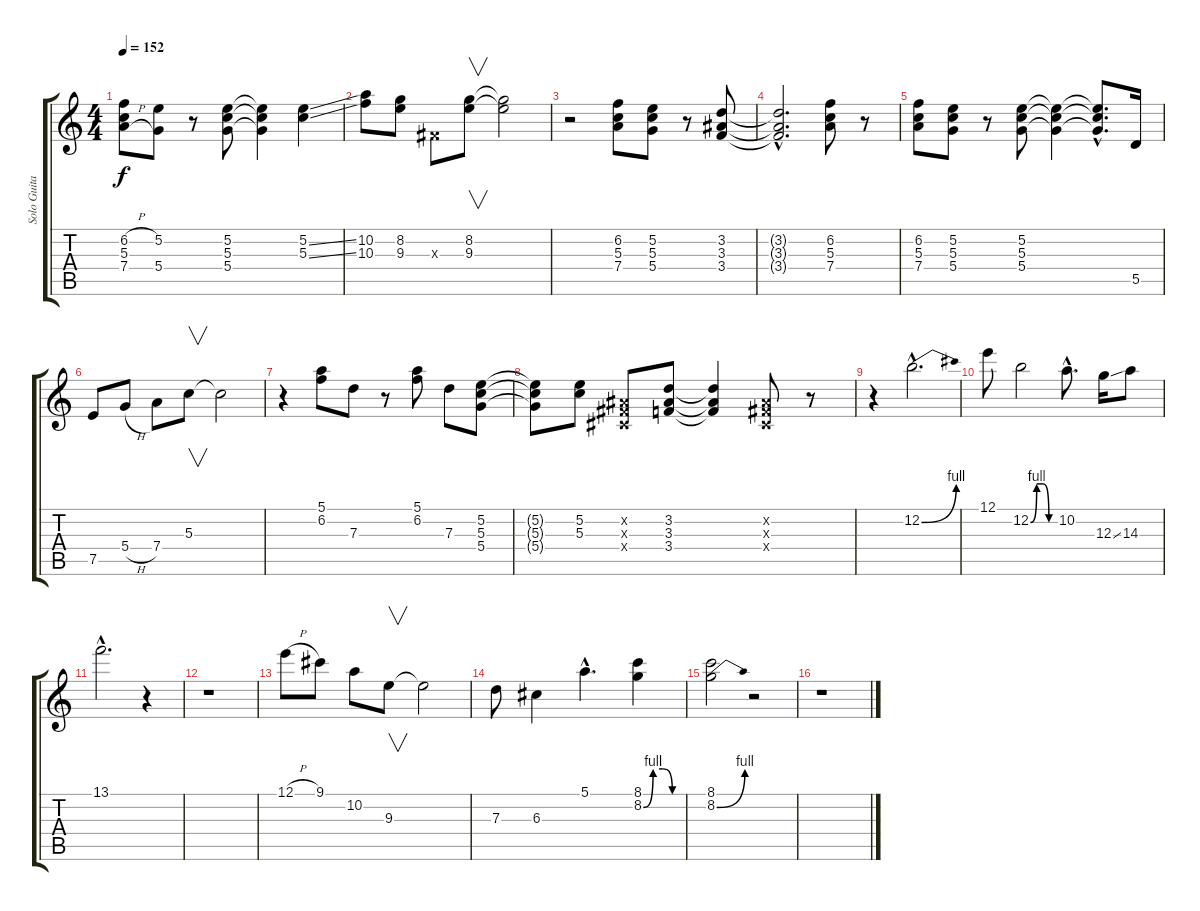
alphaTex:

\track ("Solo Guitar" "Solo Guita") {instrument electricguitarclean}
\staff {score tabs}
\tuning (E4 B3 G3 D3 A2 E2) {hide}
\ts (4 4)
\tempo 152
\clef g2
\ks c
(6.2{h} 5.3 7.4{h}).8{dy f} (5.2 5.4).8 r.8 (5.2 5.3 5.4).8 (5.2{t} 5.3{t} 5.4{t}).4 (5.2{ss} 5.3{ss}).4 |
(10.2 10.3).8 (8.2 9.3).8 -1.3{x}.8 (8.2 9.3).8{v} (8.2{t} 9.3{t}).2 |
r.2 (6.2 5.3 7.4).8 (5.2 5.3 5.4).8 r.8 (3.2 3.3 3.4).8 |
(3.2{hac t} 3.3{hac t} 3.4{hac t}).2{d} (6.2 5.3 7.4).8 r.8 |
(6.2 5.3 7.4).8 (5.2 5.3 5.4).8 r.8 (5.2 5.3 5.4).8 (5.2{t} 5.3{t} 5.4{t}).4 (5.2{hac t} 5.3{hac t} 5.4{hac t}).8{d} 5.5.16 |
7.5.8 5.4{h}.8 7.4.8 5.3.8{v} 5.3{t}.2 |
r.4 (5.1 6.2).8 7.3.8 r.8 (5.1 6.2).8 7.3.8 (5.2 5.3 5.4).8 |
(5.2{t} 5.3{t} 5.4{t}).8 (5.2 5.3).8 (-1.2{x} -1.3{x} -1.4{x}).8 (3.2 3.3 3.4).8 (3.2{t} 3.3{t} 3.4{t}).4 (-1.2{x} -1.3{x} -1.4{x}).8 r.8 |
r.4 12.2{be (bend 0 0 60 4) hac}.2{d} |
12.1.8 12.2{be (custom 0 0 15 4 30 4 45 0 60 0)}.2 10.2{hac}.8{d} 12.3{ss}.16 14.3.8 |
13.1{hac}.2{d} r.4 |
r.1 |
12.1{h}.8 9.1.8 10.2.8 9.3.8{v} 9.3{t}.2 |
7.3.8 6.3.4 5.1{hac}.4{d} (8.1 8.2{be (custom 0 0 15 4 30 4 45 0 60 0)}).4 |
(8.1 8.2{be (bend 0 0 60 4)}).2 r.2 |
r.1
